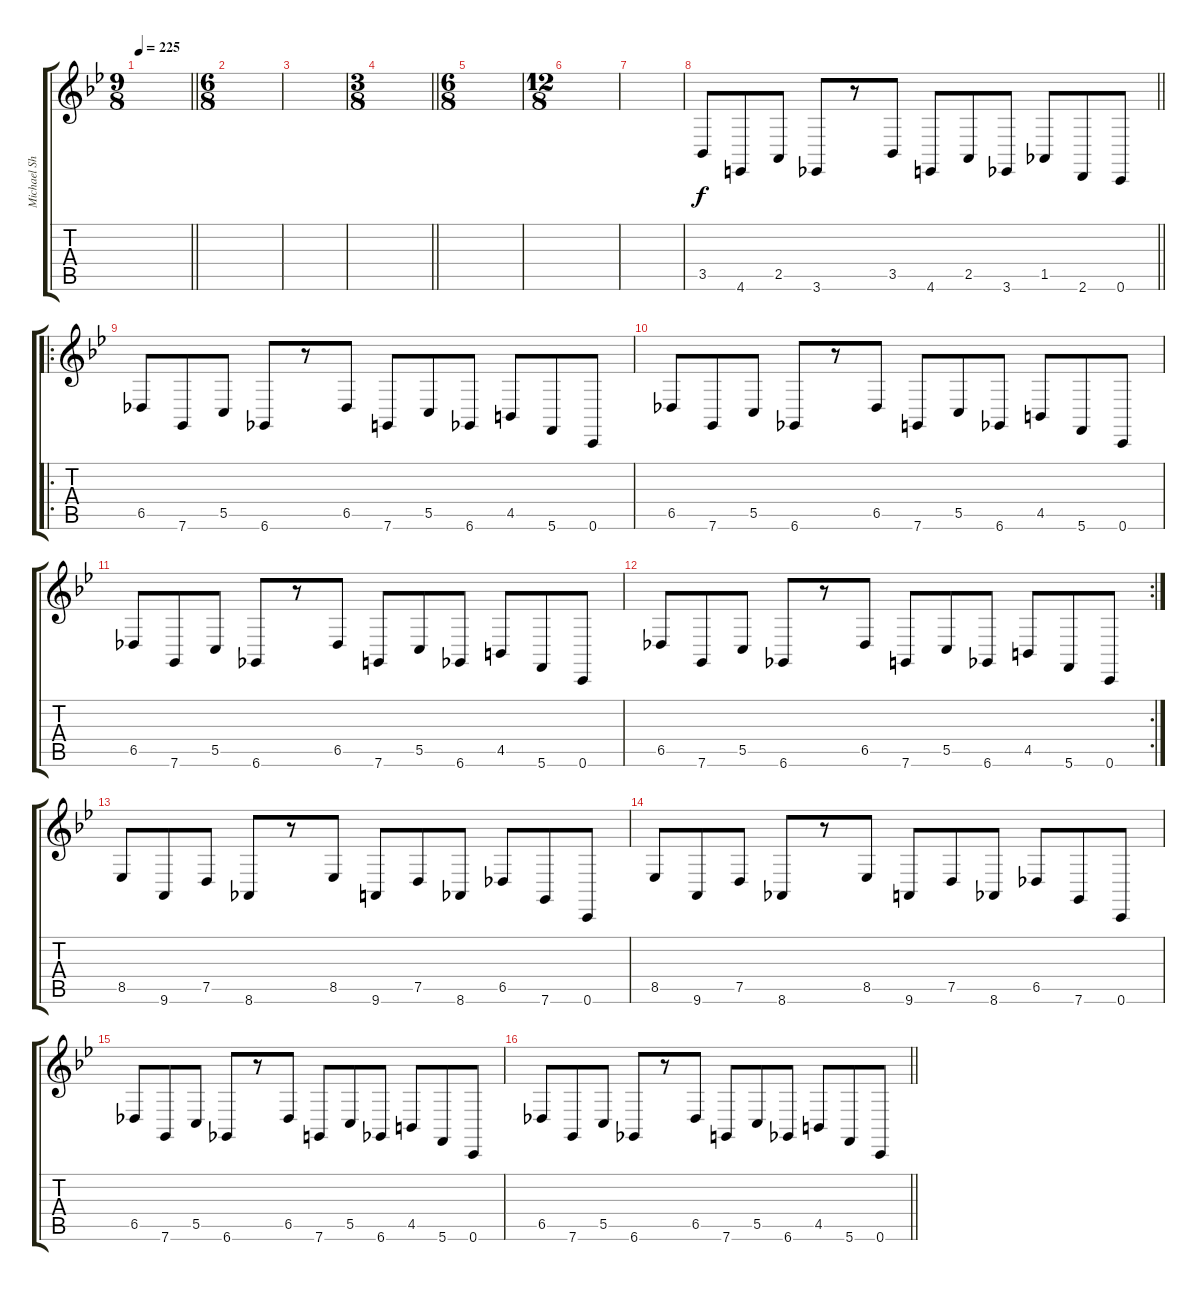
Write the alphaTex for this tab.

\track ("Michael Sherer" "Michael Sh") {instrument lead2sawtooth}
\staff {score tabs}
\tuning (D4 A3 F3 C3 G2 C2) {hide}
\ts (9 8)
\tempo 225
\clef g2
\barLineRight lightlight
\ks bb
|
\ts (6 8)
\section ("" "")
|
|
\ts (3 8)
\barLineRight lightlight
|
\ts (6 8)
\section ("" "")
|
\ts (12 8)
|
|
\barLineRight lightlight
3.5.8 4.6.8 2.5.8 3.6.8 r.8 3.5.8 4.6.8 2.5.8 3.6.8 1.5.8 2.6.8 0.6.8 |
\ro
\section ("" "")
6.5.8 7.6.8 5.5.8 6.6.8 r.8 6.5.8 7.6.8 5.5.8 6.6.8 4.5.8 5.6.8 0.6.8 |
6.5.8 7.6.8 5.5.8 6.6.8 r.8 6.5.8 7.6.8 5.5.8 6.6.8 4.5.8 5.6.8 0.6.8 |
6.5.8 7.6.8 5.5.8 6.6.8 r.8 6.5.8 7.6.8 5.5.8 6.6.8 4.5.8 5.6.8 0.6.8 |
\rc 2
6.5.8 7.6.8 5.5.8 6.6.8 r.8 6.5.8 7.6.8 5.5.8 6.6.8 4.5.8 5.6.8 0.6.8 |
8.5.8 9.6.8 7.5.8 8.6.8 r.8 8.5.8 9.6.8 7.5.8 8.6.8 6.5.8 7.6.8 0.6.8 |
8.5.8 9.6.8 7.5.8 8.6.8 r.8 8.5.8 9.6.8 7.5.8 8.6.8 6.5.8 7.6.8 0.6.8 |
6.5.8 7.6.8 5.5.8 6.6.8 r.8 6.5.8 7.6.8 5.5.8 6.6.8 4.5.8 5.6.8 0.6.8 |
\barLineRight lightlight
6.5.8 7.6.8 5.5.8 6.6.8 r.8 6.5.8 7.6.8 5.5.8 6.6.8 4.5.8 5.6.8 0.6.8
